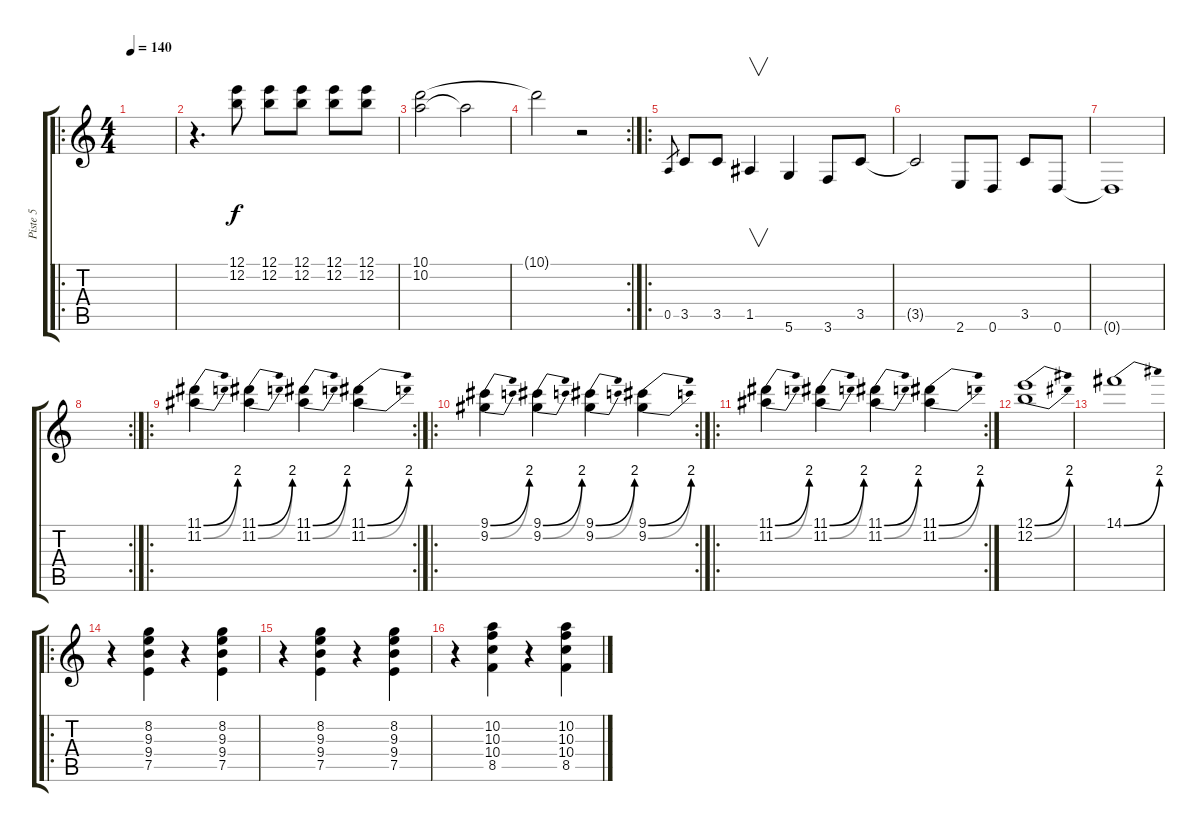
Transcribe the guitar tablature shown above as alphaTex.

\track ("Piste 5" "Piste 5") {instrument distortionguitar}
\staff {score tabs}
\tuning (E4 B3 G3 D3 A2 D2) {hide}
\ro
\ts (4 4)
\tempo 140
\clef g2
\ks c
|
r.4{d} (12.1 12.2).8 (12.1 12.2).8 (12.1 12.2).8 (12.1 12.2).8 (12.1 12.2).8 |
(10.1 10.2).2 10.2{t}.2 |
\rc 2
10.1{t}.2 r.2 |
\ro
0.5.8{gr} 3.5.8 3.5.8 1.5.4{v} 5.6.4 3.6.8 3.5.8 |
3.5{t}.2 2.6.8 0.6.8 3.5.8 0.6.8 |
0.6{t}.1 |
\rc 2
|
\ro
\rc 2
(11.1{be (bend 0 0 60 8)} 11.2{be (bend 0 0 60 8)}).4 (11.1{be (bend 0 0 60 8)} 11.2{be (bend 0 0 60 8)}).4 (11.1{be (bend 0 0 60 8)} 11.2{be (bend 0 0 60 8)}).4 (11.1{be (bend 0 0 60 8)} 11.2{be (bend 0 0 60 8)}).4 |
\ro
\rc 2
(9.1{be (bend 0 0 60 8)} 9.2{be (bend 0 0 60 8)}).4 (9.1{be (bend 0 0 60 8)} 9.2{be (bend 0 0 60 8)}).4 (9.1{be (bend 0 0 60 8)} 9.2{be (bend 0 0 60 8)}).4 (9.1{be (bend 0 0 60 8)} 9.2{be (bend 0 0 60 8)}).4 |
\ro
\rc 2
(11.1{be (bend 0 0 60 8)} 11.2{be (bend 0 0 60 8)}).4 (11.1{be (bend 0 0 60 8)} 11.2{be (bend 0 0 60 8)}).4 (11.1{be (bend 0 0 60 8)} 11.2{be (bend 0 0 60 8)}).4 (11.1{be (bend 0 0 60 8)} 11.2{be (bend 0 0 60 8)}).4 |
(12.1{be (bend 0 0 60 8)} 12.2{be (bend 0 0 60 8)}).1 |
14.1{be (bend 0 0 60 8)}.1 |
\ro
r.4 (8.2 9.3 9.4 7.5).4 r.4 (8.2 9.3 9.4 7.5).4 |
r.4 (8.2 9.3 9.4 7.5).4 r.4 (8.2 9.3 9.4 7.5).4 |
r.4 (10.2 10.3 10.4 8.5).4 r.4 (10.2 10.3 10.4 8.5).4
